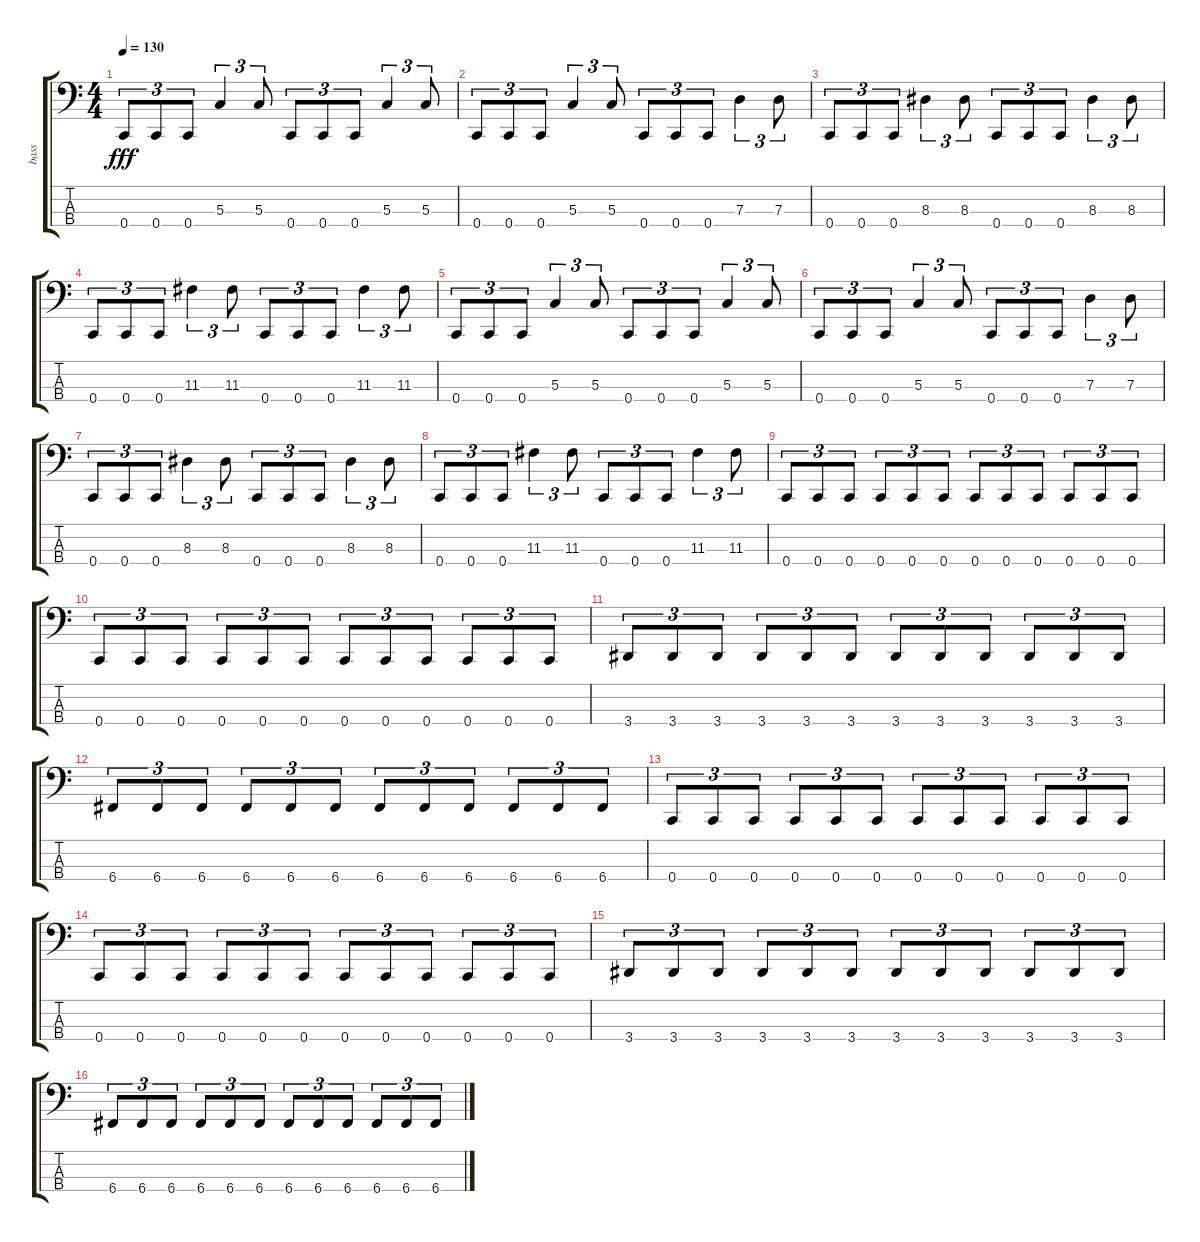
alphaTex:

\track ("bass" "bass") {instrument electricbassfinger}
\staff {score tabs}
\tuning (F2 C2 G1 C1) {hide}
\ts (4 4)
\tempo 130
\clef f4
\ks c
0.4.8{tu (3 2) dy fff} 0.4.8{tu (3 2)} 0.4.8{tu (3 2)} 5.3.4{tu (3 2)} 5.3.8{tu (3 2)} 0.4.8{tu (3 2)} 0.4.8{tu (3 2)} 0.4.8{tu (3 2)} 5.3.4{tu (3 2)} 5.3.8{tu (3 2)} |
0.4.8{tu (3 2)} 0.4.8{tu (3 2)} 0.4.8{tu (3 2)} 5.3.4{tu (3 2)} 5.3.8{tu (3 2)} 0.4.8{tu (3 2)} 0.4.8{tu (3 2)} 0.4.8{tu (3 2)} 7.3.4{tu (3 2)} 7.3.8{tu (3 2)} |
0.4.8{tu (3 2)} 0.4.8{tu (3 2)} 0.4.8{tu (3 2)} 8.3.4{tu (3 2)} 8.3.8{tu (3 2)} 0.4.8{tu (3 2)} 0.4.8{tu (3 2)} 0.4.8{tu (3 2)} 8.3.4{tu (3 2)} 8.3.8{tu (3 2)} |
0.4.8{tu (3 2)} 0.4.8{tu (3 2)} 0.4.8{tu (3 2)} 11.3.4{tu (3 2)} 11.3.8{tu (3 2)} 0.4.8{tu (3 2)} 0.4.8{tu (3 2)} 0.4.8{tu (3 2)} 11.3.4{tu (3 2)} 11.3.8{tu (3 2)} |
0.4.8{tu (3 2)} 0.4.8{tu (3 2)} 0.4.8{tu (3 2)} 5.3.4{tu (3 2)} 5.3.8{tu (3 2)} 0.4.8{tu (3 2)} 0.4.8{tu (3 2)} 0.4.8{tu (3 2)} 5.3.4{tu (3 2)} 5.3.8{tu (3 2)} |
0.4.8{tu (3 2)} 0.4.8{tu (3 2)} 0.4.8{tu (3 2)} 5.3.4{tu (3 2)} 5.3.8{tu (3 2)} 0.4.8{tu (3 2)} 0.4.8{tu (3 2)} 0.4.8{tu (3 2)} 7.3.4{tu (3 2)} 7.3.8{tu (3 2)} |
0.4.8{tu (3 2)} 0.4.8{tu (3 2)} 0.4.8{tu (3 2)} 8.3.4{tu (3 2)} 8.3.8{tu (3 2)} 0.4.8{tu (3 2)} 0.4.8{tu (3 2)} 0.4.8{tu (3 2)} 8.3.4{tu (3 2)} 8.3.8{tu (3 2)} |
0.4.8{tu (3 2)} 0.4.8{tu (3 2)} 0.4.8{tu (3 2)} 11.3.4{tu (3 2)} 11.3.8{tu (3 2)} 0.4.8{tu (3 2)} 0.4.8{tu (3 2)} 0.4.8{tu (3 2)} 11.3.4{tu (3 2)} 11.3.8{tu (3 2)} |
0.4.8{tu (3 2)} 0.4.8{tu (3 2)} 0.4.8{tu (3 2)} 0.4.8{tu (3 2)} 0.4.8{tu (3 2)} 0.4.8{tu (3 2)} 0.4.8{tu (3 2)} 0.4.8{tu (3 2)} 0.4.8{tu (3 2)} 0.4.8{tu (3 2)} 0.4.8{tu (3 2)} 0.4.8{tu (3 2)} |
0.4.8{tu (3 2)} 0.4.8{tu (3 2)} 0.4.8{tu (3 2)} 0.4.8{tu (3 2)} 0.4.8{tu (3 2)} 0.4.8{tu (3 2)} 0.4.8{tu (3 2)} 0.4.8{tu (3 2)} 0.4.8{tu (3 2)} 0.4.8{tu (3 2)} 0.4.8{tu (3 2)} 0.4.8{tu (3 2)} |
3.4.8{tu (3 2)} 3.4.8{tu (3 2)} 3.4.8{tu (3 2)} 3.4.8{tu (3 2)} 3.4.8{tu (3 2)} 3.4.8{tu (3 2)} 3.4.8{tu (3 2)} 3.4.8{tu (3 2)} 3.4.8{tu (3 2)} 3.4.8{tu (3 2)} 3.4.8{tu (3 2)} 3.4.8{tu (3 2)} |
6.4.8{tu (3 2)} 6.4.8{tu (3 2)} 6.4.8{tu (3 2)} 6.4.8{tu (3 2)} 6.4.8{tu (3 2)} 6.4.8{tu (3 2)} 6.4.8{tu (3 2)} 6.4.8{tu (3 2)} 6.4.8{tu (3 2)} 6.4.8{tu (3 2)} 6.4.8{tu (3 2)} 6.4.8{tu (3 2)} |
0.4.8{tu (3 2)} 0.4.8{tu (3 2)} 0.4.8{tu (3 2)} 0.4.8{tu (3 2)} 0.4.8{tu (3 2)} 0.4.8{tu (3 2)} 0.4.8{tu (3 2)} 0.4.8{tu (3 2)} 0.4.8{tu (3 2)} 0.4.8{tu (3 2)} 0.4.8{tu (3 2)} 0.4.8{tu (3 2)} |
0.4.8{tu (3 2)} 0.4.8{tu (3 2)} 0.4.8{tu (3 2)} 0.4.8{tu (3 2)} 0.4.8{tu (3 2)} 0.4.8{tu (3 2)} 0.4.8{tu (3 2)} 0.4.8{tu (3 2)} 0.4.8{tu (3 2)} 0.4.8{tu (3 2)} 0.4.8{tu (3 2)} 0.4.8{tu (3 2)} |
3.4.8{tu (3 2)} 3.4.8{tu (3 2)} 3.4.8{tu (3 2)} 3.4.8{tu (3 2)} 3.4.8{tu (3 2)} 3.4.8{tu (3 2)} 3.4.8{tu (3 2)} 3.4.8{tu (3 2)} 3.4.8{tu (3 2)} 3.4.8{tu (3 2)} 3.4.8{tu (3 2)} 3.4.8{tu (3 2)} |
6.4.8{tu (3 2)} 6.4.8{tu (3 2)} 6.4.8{tu (3 2)} 6.4.8{tu (3 2)} 6.4.8{tu (3 2)} 6.4.8{tu (3 2)} 6.4.8{tu (3 2)} 6.4.8{tu (3 2)} 6.4.8{tu (3 2)} 6.4.8{tu (3 2)} 6.4.8{tu (3 2)} 6.4.8{tu (3 2)}
